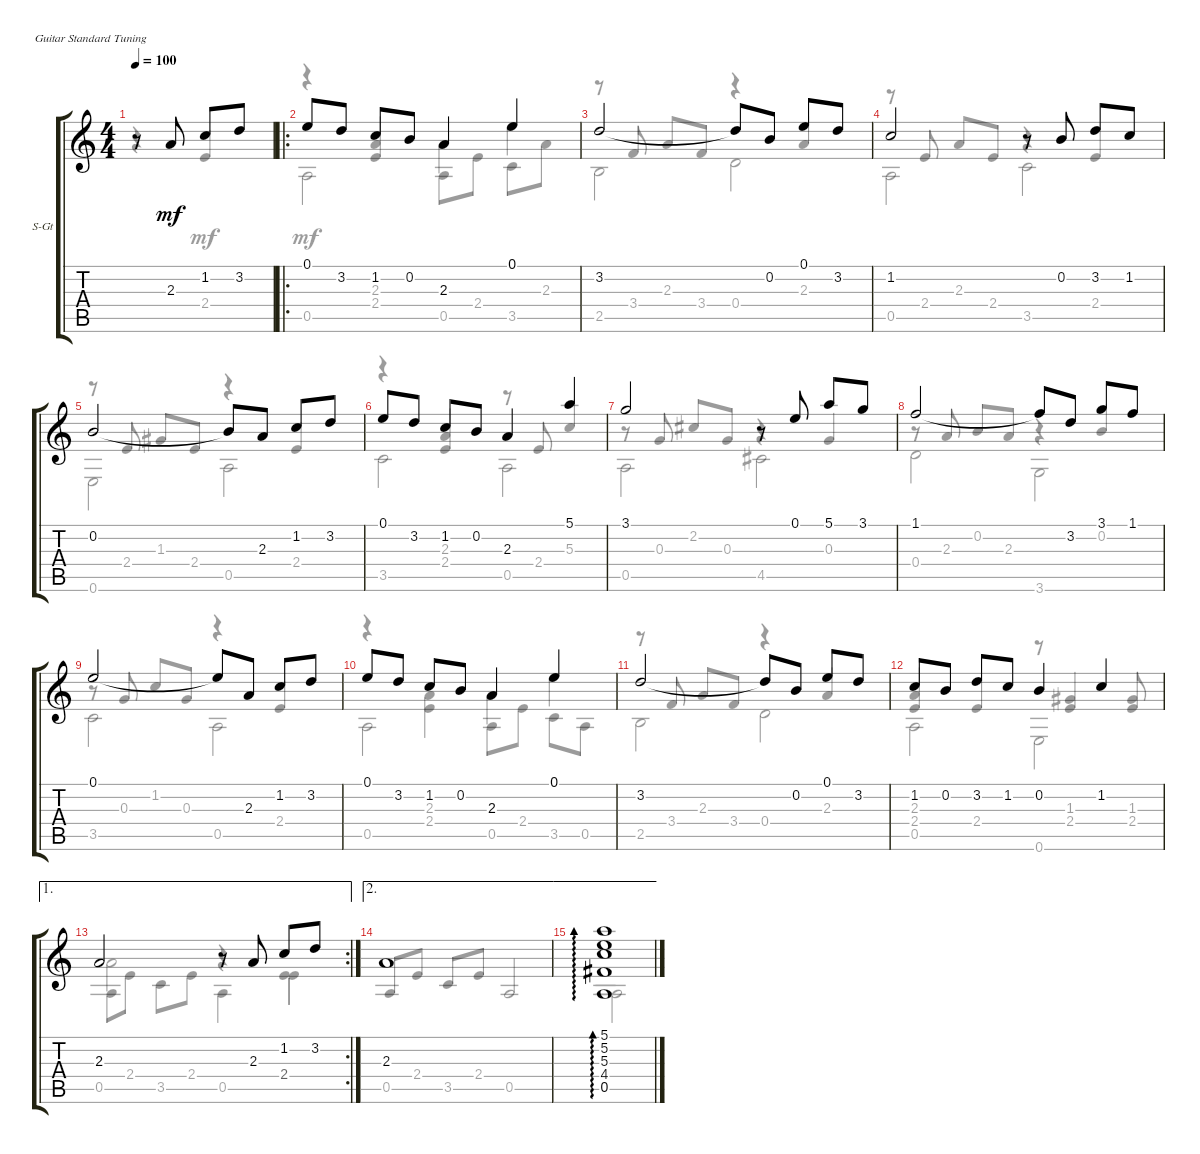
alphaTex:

\defaultSystemsLayout 4
\bracketExtendMode groupsimilarinstruments
\firstSystemTrackNameOrientation horizontal
\otherSystemsTrackNameOrientation horizontal
\track ("Steel Guitar" "S-Gt") {instrument acousticguitarsteel}
\staff {score tabs}
\tuning (E4 B3 G3 D3 A2 E2)
\voice
\ts (4 4)
\ac
\tempo 100
\clef g2
\scale
0.302605
\ks c
r.8{dy mf instrument acousticguitarsteel} 2.3.8 1.2.8 3.2.8 |
\ro
\scale
0.360721 0.1.8 3.2.8 1.2.8 0.2.8 2.3.4 0.1.4 |
\scale
0.336673 3.2.2 3.2{t}.8 0.2.8 0.1.8 3.2.8 |
\scale
0.318182 1.2.2 r.8 0.2.8 3.2.8 1.2.8 |
\scale
0.363636 0.2.2 0.2{t}.8 2.3.8 1.2.8 3.2.8 |
\scale
0.318182 0.1.8 3.2.8 1.2.8 0.2.8 2.3.4 5.1.4 |
\scale
0.363636 3.1.2 r.8 0.1.8 5.1.8 3.1.8 |
\scale
0.318182 1.1.2 1.1{t}.8 3.2.8 3.1.8 1.1.8 |
\scale
0.318182 0.1.2 0.1{t}.8 2.3.8 1.2.8 3.2.8 |
\scale
0.308824 0.1.8 3.2.8 1.2.8 0.2.8 2.3.4 0.1.4 |
\scale
0.308824 3.2.2 3.2{t}.8 0.2.8 0.1.8 3.2.8 |
\scale
0.382353 1.2.8 0.2.8 3.2.8 1.2.8 0.2.4 1.2.4 |
\ae 1
\rc 2
\scale
0.425428 2.3.2 r.8 2.3.8 1.2.8 3.2.8 |
\ae 2
\scale
0.410758 2.3.1 |
\ae 2
\scale
0.163814 (5.1 5.2 5.3 4.4 0.5).1{ad 0}
\voice
\clef g2
\ottava regular
\simile none
\scale
0.302605
\ks c
r.4{dy mf} 2.4.4{beam invert} |
\scale
0.360721 r.4 (2.4 2.3).4{beam invert} 2.3.4 0.1.4 |
\scale
0.336673 r.8 3.4.8{beam invert} 2.3.8{beam invert} 3.4.8 r.4 2.3.4{beam invert} |
\scale
0.318182 r.8 2.4.8{beam invert} 2.3.8{beam invert} 2.4.8 r.4 2.4.4{beam invert} |
\scale
0.363636 r.8 2.4.8{beam invert} 1.3.8{beam invert} 2.4.8 r.4 2.4.4{beam invert} |
\scale
0.318182 r.4 (2.3 2.4).4{beam invert} r.8 2.4.8{beam invert} 5.3.4{beam invert} |
\scale
0.363636 r.8 0.3.8{beam invert} 2.2.8{beam invert} 0.3.8 r.4 0.3.4{beam invert} |
\scale
0.318182 r.8 2.3.8{beam invert} 0.2.8{beam invert} 2.3.8 r.4 0.2.4{beam invert} |
\scale
0.318182 r.8 0.3.8{beam invert} 1.2.8{beam invert} 0.3.8 r.4 2.4.4{beam invert} |
\scale
0.308824 r.4 (2.4 2.3).4 2.3.4 0.1.4 |
\scale
0.308824 r.8 3.4.8{beam invert} 2.3.8{beam invert} 3.4.8 r.4 2.3.4{beam invert} |
\scale
0.382353 (2.3 2.4).4{beam invert} 2.4.4{beam invert} r.8 (1.3 2.4).4{beam invert} (1.3 2.4).8{beam invert} |
\scale
0.425428 2.3.2 r.4 2.4.4 |
\scale
0.410758 |
\scale
0.163814
\voice
\clef g2
\ottava regular
\simile none
\scale
0.302605
\ks c
0.5.2{dy mf} |
\scale
0.360721 0.5.2 0.5.8 2.4.8 3.5.8 2.3.8 |
\scale
0.336673 2.5.2 0.4.2 |
\scale
0.318182 0.5.2 3.5.2 |
\scale
0.363636 0.6.2 0.5.2 |
\scale
0.318182 3.5.2 0.5.2 |
\scale
0.363636 0.5.2 4.5.2 |
\scale
0.318182 0.4.2 3.6.2 |
\scale
0.318182 3.5.2 0.5.2 |
\scale
0.308824 0.5.2 0.5.8 2.4.8 3.5.8 0.5.8 |
\scale
0.308824 2.5.2 0.4.2 |
\scale
0.382353 0.5.2 0.6.2 |
\scale
0.425428 0.5.8 2.4.8 3.5.8 2.4.8 0.5.4 2.4.4 |
\scale
0.410758 0.5.8{beam invert} 2.4.8 3.5.8{beam invert} 2.4.8 0.5.2{beam invert} |
\scale
0.163814
